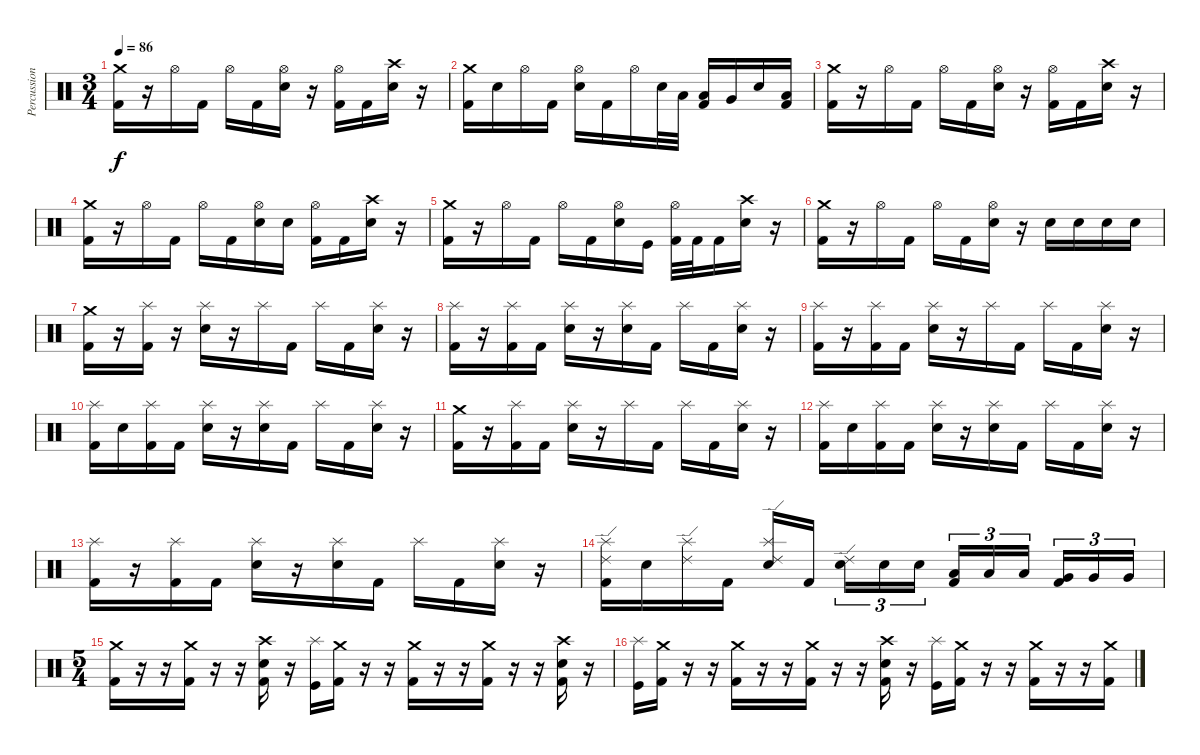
\track ("Percussion" "Percussion") {instrument percussion}
\staff {score}
\articulation defaults
\ts (3 4)
\tempo 86
\clef neutral
\ks c
("Crash medium (hit)" "Kick (hit) 2").16{dy f} r.16 "Hi-Hat (open)".16 "Kick (hit) 2".16 "Hi-Hat (open)".16 "Kick (hit) 2".16 ("Hi-Hat (open)" "Electric Snare (hit)").16 r.16 ("Hi-Hat (open)" "Kick (hit) 2").16 "Kick (hit) 2".16 ("Crash high (hit)" "Electric Snare (hit)").16 r.16 |
("Crash medium (hit)" "Kick (hit) 2").16 "Electric Snare (hit)".16 "Hi-Hat (open)".16 "Kick (hit) 2".16 ("Hi-Hat (open)" "Electric Snare (hit)").16 "Kick (hit) 2".16 "Hi-Hat (open)".16 "Electric Snare (hit)".32 "Low Tom (hit)".32 ("Low Tom (hit)" "Kick (hit) 2").16 "Very Low Tom (hit)".16 "Electric Snare (hit)".16 ("Low Floor Tom (hit)" "Kick (hit) 2").16 |
("Crash medium (hit)" "Kick (hit) 2").16 r.16 "Hi-Hat (open)".16 "Kick (hit) 2".16 "Hi-Hat (open)".16 "Kick (hit) 2".16 ("Hi-Hat (open)" "Electric Snare (hit)").16 r.16 ("Hi-Hat (open)" "Kick (hit) 2").16 "Kick (hit) 2".16 ("Crash high (hit)" "Electric Snare (hit)").16 r.16 |
("Crash medium (hit)" "Kick (hit) 2").16 r.16 "Hi-Hat (open)".16 "Kick (hit) 2".16 "Hi-Hat (open)".16 "Kick (hit) 2".16 ("Hi-Hat (open)" "Electric Snare (hit)").16 "Electric Snare (hit)".16 ("Hi-Hat (open)" "Kick (hit) 2").16 "Kick (hit) 2".16 ("Crash high (hit)" "Electric Snare (hit)").16 r.16 |
("Crash medium (hit)" "Kick (hit) 2").16 r.16 "Hi-Hat (open)".16 "Kick (hit) 2".16 "Hi-Hat (open)".16 "Kick (hit) 2".16 ("Hi-Hat (open)" "Electric Snare (hit)").16 "Kick (hit)".16 ("Hi-Hat (open)" "Kick (hit) 2").32 "Kick (hit) 2".32 "Kick (hit) 2".16 ("Crash high (hit)" "Electric Snare (hit)").16 r.16 |
("Crash medium (hit)" "Kick (hit) 2").16 r.16 "Hi-Hat (open)".16 "Kick (hit) 2".16 "Hi-Hat (open)".16 "Kick (hit) 2".16 ("Hi-Hat (open)" "Electric Snare (hit)").16 r.16 "Electric Snare (hit)".16 "Electric Snare (hit)".16 "Electric Snare (hit)".16 "Electric Snare (hit)".16 |
("Crash medium (hit)" "Kick (hit) 2").16 r.16 ("Splash (hit)" "Kick (hit) 2").16 r.16 ("Splash (hit)" "Electric Snare (hit)").16 r.16 "Splash (hit)".16 "Kick (hit) 2".16 "Splash (hit)".16 "Kick (hit) 2".16 ("Splash (hit)" "Electric Snare (hit)").16 r.16 |
("Splash (hit)" "Kick (hit) 2").16 r.16 ("Splash (hit)" "Kick (hit) 2").16 "Kick (hit) 2".16 ("Splash (hit)" "Electric Snare (hit)").16 r.16 ("Splash (hit)" "Electric Snare (hit)").16 "Kick (hit) 2".16 "Splash (hit)".16 "Kick (hit) 2".16 ("Splash (hit)" "Electric Snare (hit)").16 r.16 |
("Splash (hit)" "Kick (hit) 2").16 r.16 ("Splash (hit)" "Kick (hit) 2").16 "Kick (hit) 2".16 ("Splash (hit)" "Electric Snare (hit)").16 r.16 "Splash (hit)".16 "Kick (hit) 2".16 "Splash (hit)".16 "Kick (hit) 2".16 ("Splash (hit)" "Electric Snare (hit)").16 r.16 |
("Splash (hit)" "Kick (hit) 2").16 "Electric Snare (hit)".16 ("Splash (hit)" "Kick (hit) 2").16 "Kick (hit) 2".16 ("Splash (hit)" "Electric Snare (hit)").16 r.16 ("Splash (hit)" "Electric Snare (hit)").16 "Kick (hit) 2".16 "Splash (hit)".16 "Kick (hit) 2".16 ("Splash (hit)" "Electric Snare (hit)").16 r.16 |
("Crash medium (hit)" "Kick (hit) 2").16 r.16 ("Splash (hit)" "Kick (hit) 2").16 "Kick (hit) 2".16 ("Splash (hit)" "Electric Snare (hit)").16 r.16 "Splash (hit)".16 "Kick (hit) 2".16 "Splash (hit)".16 "Kick (hit) 2".16 ("Splash (hit)" "Electric Snare (hit)").16 r.16 |
("Splash (hit)" "Kick (hit) 2").16 "Electric Snare (hit)".16 ("Splash (hit)" "Kick (hit) 2").16 "Kick (hit) 2".16 ("Splash (hit)" "Electric Snare (hit)").16 r.16 ("Splash (hit)" "Electric Snare (hit)").16 "Kick (hit) 2".16 "Splash (hit)".16 "Kick (hit) 2".16 ("Splash (hit)" "Electric Snare (hit)").16 r.16 |
("Splash (hit)" "Kick (hit) 2").16 r.16 ("Splash (hit)" "Kick (hit) 2").16 "Kick (hit) 2".16 ("Splash (hit)" "Electric Snare (hit)").16 r.16 ("Splash (hit)" "Electric Snare (hit)").16 "Kick (hit) 2".16 "Splash (hit)".16 "Kick (hit) 2".16 ("Splash (hit)" "Electric Snare (hit)").16 r.16 |
("Splash (hit)" "Ride (edge) 2" "Kick (hit) 2").16 "Electric Snare (hit)".16 ("Splash (hit)" "Ride (edge) 2").16 "Kick (hit) 2".16 ("Splash (hit)" "Ride (edge) 2" "Electric Snare (hit)").16 "Kick (hit) 2".16 ("Ride (edge) 2" "Electric Snare (hit)").16{tu (3 2)} "Electric Snare (hit)".16{tu (3 2)} "Electric Snare (hit)".16{tu (3 2)} ("Low Tom (hit)" "Kick (hit) 2").16{tu (3 2)} "Low Tom (hit)".16{tu (3 2)} "Low Tom (hit)".16{tu (3 2)} ("Very Low Tom (hit)" "Kick (hit) 2").16{tu (3 2)} "Very Low Tom (hit)".16{tu (3 2)} "Very Low Tom (hit)".16{tu (3 2)} |
\ts (5 4)
("Crash medium (hit)" "Kick (hit) 2").16 r.16 r.16 ("Crash medium (hit)" "Kick (hit) 2").16 r.16 r.16 ("Crash high (hit)" "Electric Snare (hit)" "Kick (hit) 2").16 r.16 ("Splash (hit)" "Kick (hit)").16 ("Crash medium (hit)" "Kick (hit) 2").16 r.16 r.16 ("Crash medium (hit)" "Kick (hit) 2").16 r.16 r.16 ("Crash medium (hit)" "Kick (hit) 2").16 r.16 r.16 ("Crash high (hit)" "Electric Snare (hit)" "Kick (hit) 2").16 r.16 |
("Splash (hit)" "Kick (hit)").16 ("Crash medium (hit)" "Kick (hit) 2").16 r.16 r.16 ("Crash medium (hit)" "Kick (hit) 2").16 r.16 r.16 ("Crash medium (hit)" "Kick (hit) 2").16 r.16 r.16 ("Crash high (hit)" "Electric Snare (hit)" "Kick (hit) 2").16 r.16 ("Splash (hit)" "Kick (hit)").16 ("Crash medium (hit)" "Kick (hit) 2").16 r.16 r.16 ("Crash medium (hit)" "Kick (hit) 2").16 r.16 r.16 ("Crash medium (hit)" "Kick (hit) 2").16
